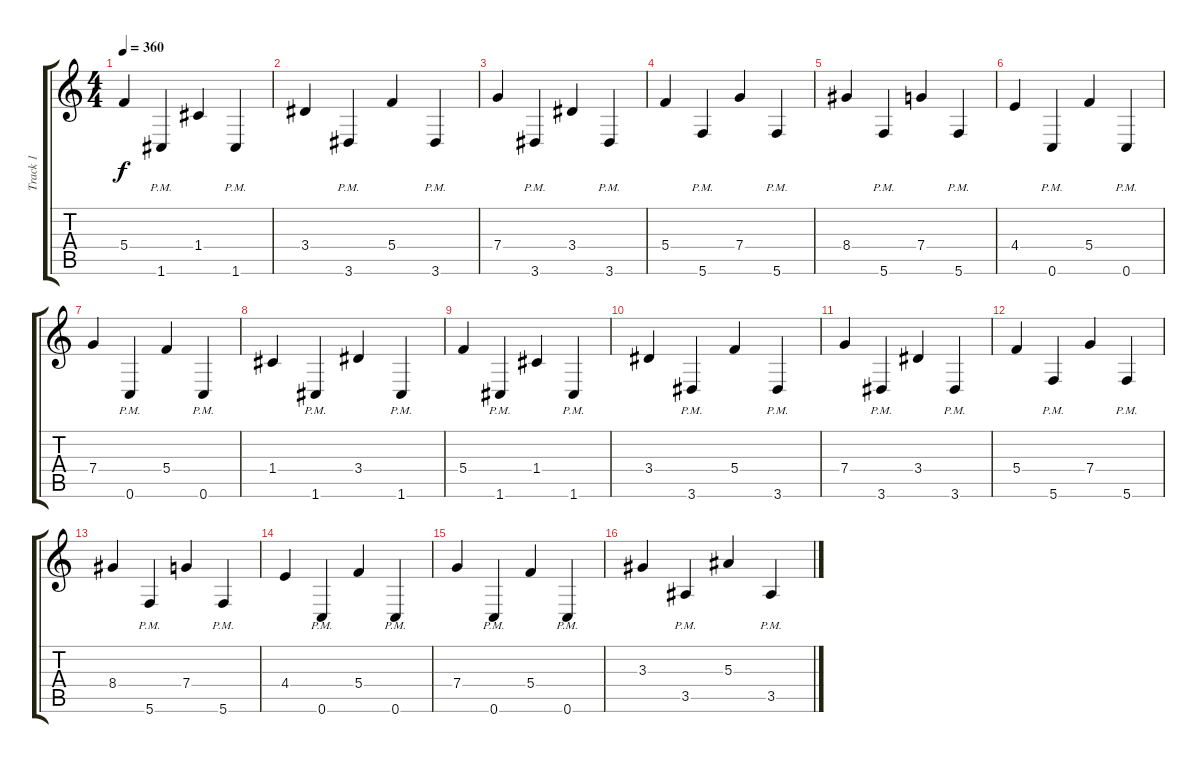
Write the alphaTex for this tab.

\track ("Track 1" "Track 1") {instrument distortionguitar}
\staff {score tabs}
\tuning (D4 A3 F3 C3 G2 C2) {hide}
\ts (4 4)
\tempo 360
\clef g2
\ks c
5.4.4{dy f} 1.6{pm}.4 1.4.4 1.6{pm}.4 |
3.4.4 3.6{pm}.4 5.4.4 3.6{pm}.4 |
7.4.4 3.6{pm}.4 3.4.4 3.6{pm}.4 |
5.4.4 5.6{pm}.4 7.4.4 5.6{pm}.4 |
8.4.4 5.6{pm}.4 7.4.4 5.6{pm}.4 |
4.4.4 0.6{pm}.4 5.4.4 0.6{pm}.4 |
7.4.4 0.6{pm}.4 5.4.4 0.6{pm}.4 |
1.4.4 1.6{pm}.4 3.4.4 1.6{pm}.4 |
5.4.4 1.6{pm}.4 1.4.4 1.6{pm}.4 |
3.4.4 3.6{pm}.4 5.4.4 3.6{pm}.4 |
7.4.4 3.6{pm}.4 3.4.4 3.6{pm}.4 |
5.4.4 5.6{pm}.4 7.4.4 5.6{pm}.4 |
8.4.4 5.6{pm}.4 7.4.4 5.6{pm}.4 |
4.4.4 0.6{pm}.4 5.4.4 0.6{pm}.4 |
7.4.4 0.6{pm}.4 5.4.4 0.6{pm}.4 |
3.3.4 3.5{pm}.4 5.3.4 3.5{pm}.4
